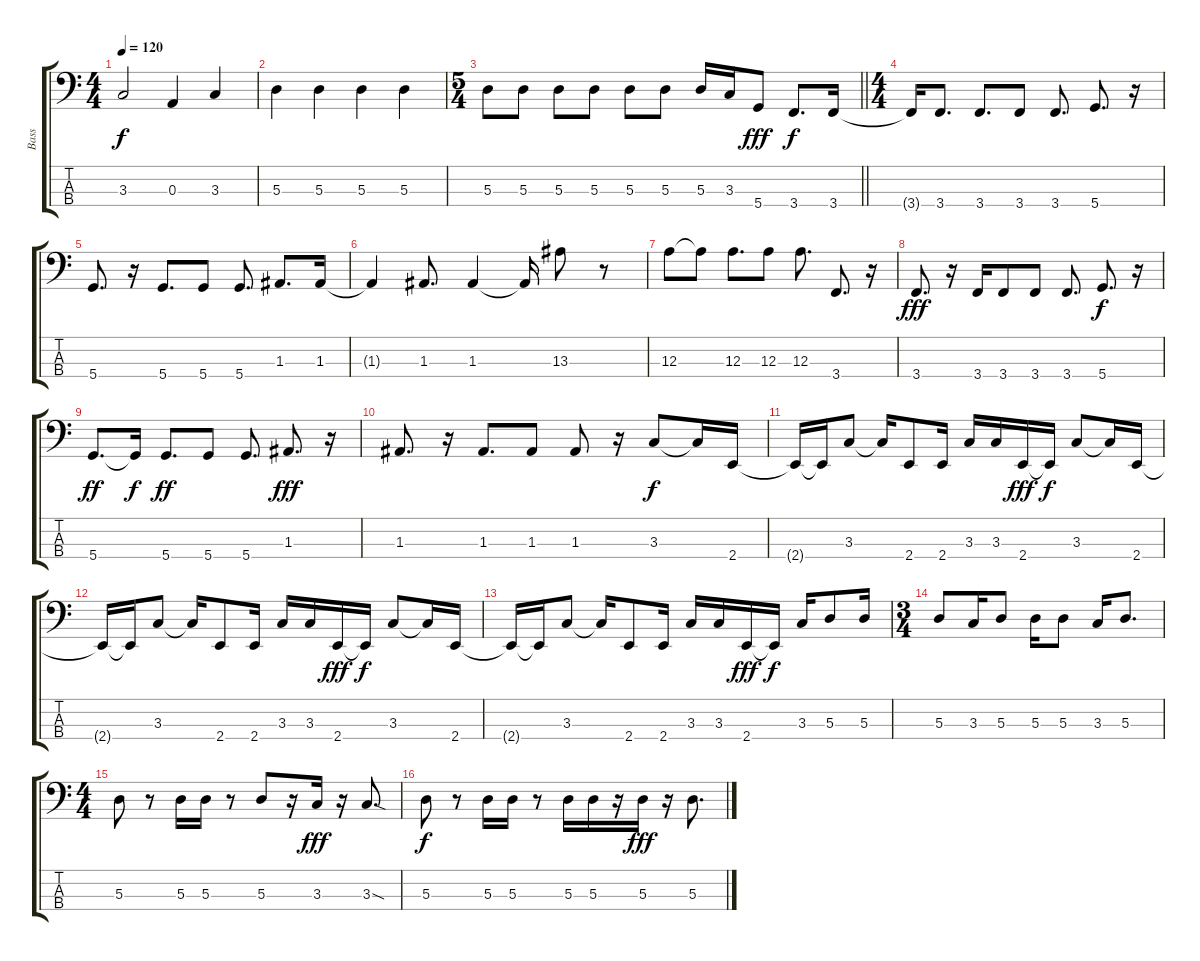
\track ("Bass" "Bass") {instrument electricbasspick}
\staff {score tabs}
\tuning (G2 D2 A1 D1) {hide}
\ts (4 4)
\tempo 120
\clef f4
\ks c
3.3.2{dy f} 0.3.4 3.3.4 |
5.3.4 5.3.4 5.3.4 5.3.4 |
\ts (5 4)
\barLineRight lightlight
5.3.8 5.3.8 5.3.8 5.3.8 5.3.8 5.3.8 5.3.16 3.3.16 5.4.8{dy fff} 3.4.8{d dy f} 3.4.16 |
\ts (4 4)
\section ("" "")
3.4{t}.16 3.4.8{d} 3.4.8{d} 3.4.8 3.4.8{d} 5.4.8{d} r.16 |
5.4.8{d} r.16 5.4.8{d} 5.4.8 5.4.8{d} 1.3.8{d} 1.3.16 |
1.3{t}.4 1.3.8{d} 1.3.4 1.3{t}.16 13.3.8 r.8 |
12.3.8 12.3{t}.8 12.3.8{d} 12.3.8 12.3.8{d} 3.4.8{d} r.16 |
3.4.8{d dy fff} r.16 3.4.16 3.4.8 3.4.8 3.4.8{d} 5.4.8{d dy f} r.16 |
5.4.8{d dy ff} 5.4{t}.16{dy f} 5.4.8{d dy ff} 5.4.8 5.4.8{d} 1.3.8{d dy fff} r.16 |
1.3.8{d} r.16 1.3.8{d} 1.3.8 1.3.8 r.16 3.3.8{dy f} 3.3{t}.16 2.4.16 |
2.4{t}.16 2.4{t}.16 3.3.8 3.3{t}.16 2.4.8 2.4.16 3.3.16 3.3.16 2.4.16{dy fff} 2.4{t}.16{dy f} 3.3.8 3.3{t}.16 2.4.16 |
2.4{t}.16 2.4{t}.16 3.3.8 3.3{t}.16 2.4.8 2.4.16 3.3.16 3.3.16 2.4.16{dy fff} 2.4{t}.16{dy f} 3.3.8 3.3{t}.16 2.4.16 |
2.4{t}.16 2.4{t}.16 3.3.8 3.3{t}.16 2.4.8 2.4.16 3.3.16 3.3.16 2.4.16{dy fff} 2.4{t}.16{dy f} 3.3.16 5.3.8 5.3.16 |
\ts (3 4)
5.3.8 3.3.16 5.3.8 5.3.16 5.3.8 3.3.16 5.3.8{d} |
\ts (4 4)
5.3.8 r.8 5.3.16 5.3.16 r.8 5.3.8 r.16 3.3.16{dy fff} r.16 3.3{sod}.8{d} |
5.3.8{dy f} r.8 5.3.16 5.3.16 r.8 5.3.16 5.3.16 r.16 5.3.16{dy fff} r.16 5.3.8{d}
